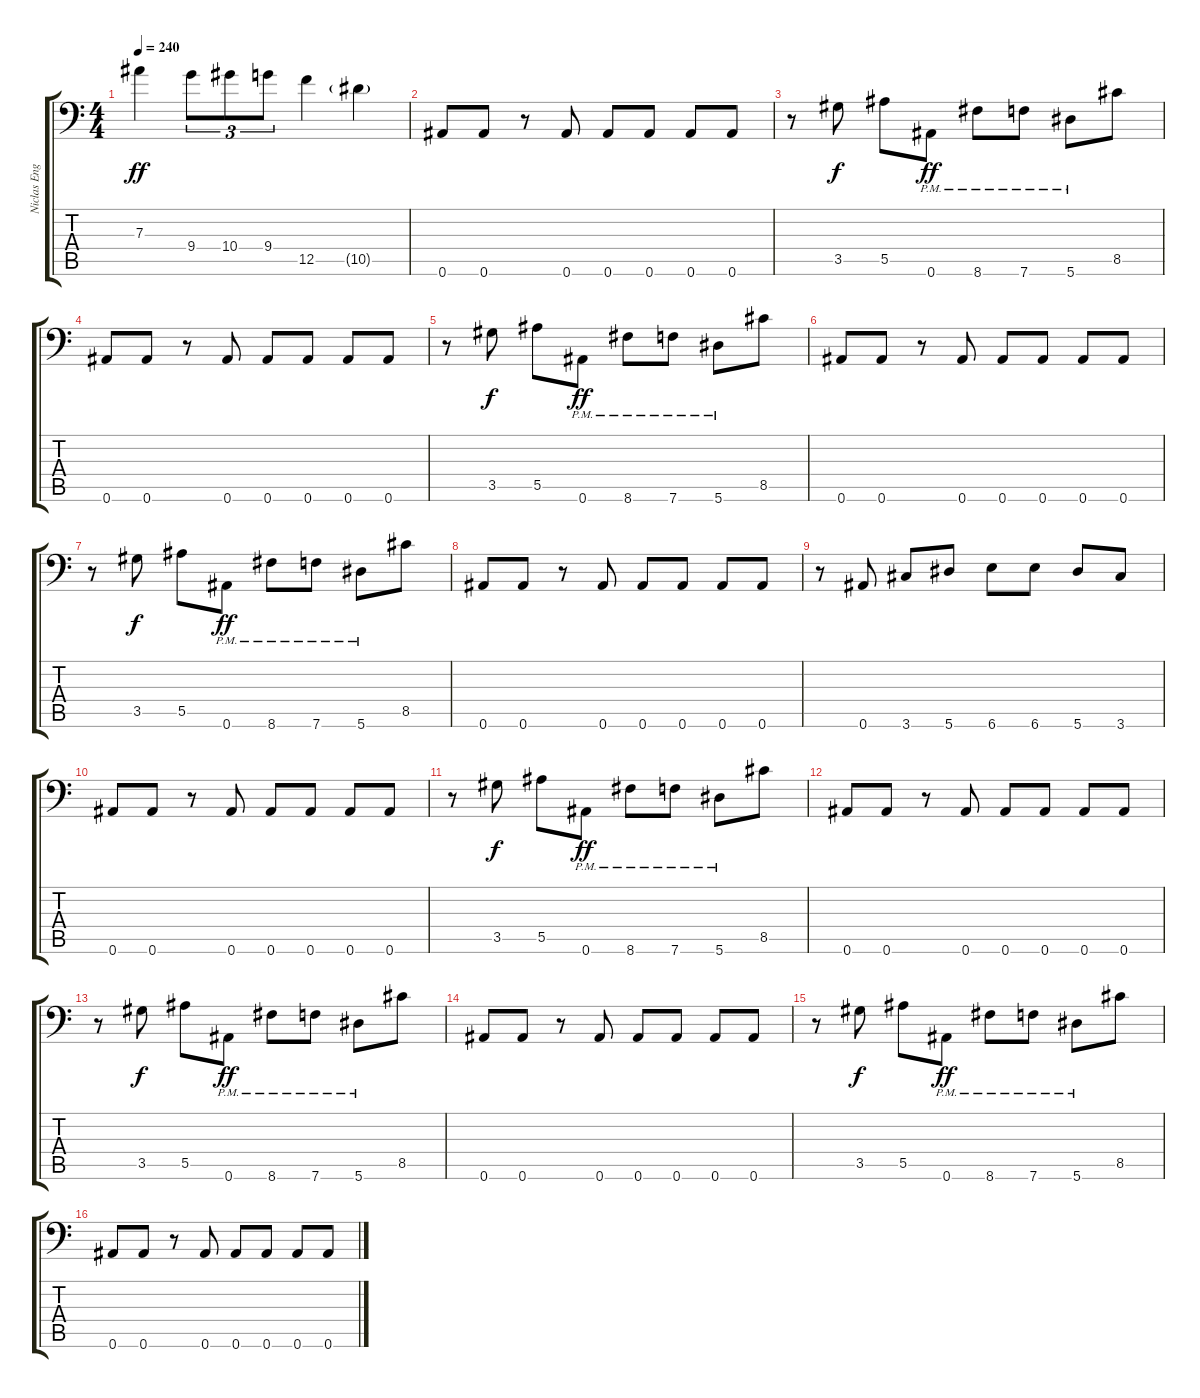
\track ("Niclas Engelin " "Niclas Eng") {instrument distortionguitar}
\staff {score tabs}
\tuning (C4 G3 Eb3 Bb2 F2 Bb1) {hide}
\ts (4 4)
\tempo 240
\clef f4
\ks c
7.3{t}.4{dy ff} 9.4.8{tu (3 2)} 10.4.8{tu (3 2)} 9.4.8{tu (3 2)} 12.5.4 10.5{g}.4 |
0.6.8 0.6.8 r.8 0.6.8 0.6.8 0.6.8 0.6.8 0.6.8 |
r.8 3.5.8{dy f} 5.5.8 0.6{pm}.8{dy ff} 8.6{pm}.8 7.6{pm}.8 5.6{pm}.8 8.5.8 |
0.6.8 0.6.8 r.8 0.6.8 0.6.8 0.6.8 0.6.8 0.6.8 |
r.8 3.5.8{dy f} 5.5.8 0.6{pm}.8{dy ff} 8.6{pm}.8 7.6{pm}.8 5.6{pm}.8 8.5.8 |
0.6.8 0.6.8 r.8 0.6.8 0.6.8 0.6.8 0.6.8 0.6.8 |
r.8 3.5.8{dy f} 5.5.8 0.6{pm}.8{dy ff} 8.6{pm}.8 7.6{pm}.8 5.6{pm}.8 8.5.8 |
0.6.8 0.6.8 r.8 0.6.8 0.6.8 0.6.8 0.6.8 0.6.8 |
r.8 0.6.8 3.6.8 5.6.8 6.6.8 6.6.8 5.6.8 3.6.8 |
0.6.8 0.6.8 r.8 0.6.8 0.6.8 0.6.8 0.6.8 0.6.8 |
r.8 3.5.8{dy f} 5.5.8 0.6{pm}.8{dy ff} 8.6{pm}.8 7.6{pm}.8 5.6{pm}.8 8.5.8 |
0.6.8 0.6.8 r.8 0.6.8 0.6.8 0.6.8 0.6.8 0.6.8 |
r.8 3.5.8{dy f} 5.5.8 0.6{pm}.8{dy ff} 8.6{pm}.8 7.6{pm}.8 5.6{pm}.8 8.5.8 |
0.6.8 0.6.8 r.8 0.6.8 0.6.8 0.6.8 0.6.8 0.6.8 |
r.8 3.5.8{dy f} 5.5.8 0.6{pm}.8{dy ff} 8.6{pm}.8 7.6{pm}.8 5.6{pm}.8 8.5.8 |
0.6.8 0.6.8 r.8 0.6.8 0.6.8 0.6.8 0.6.8 0.6.8
